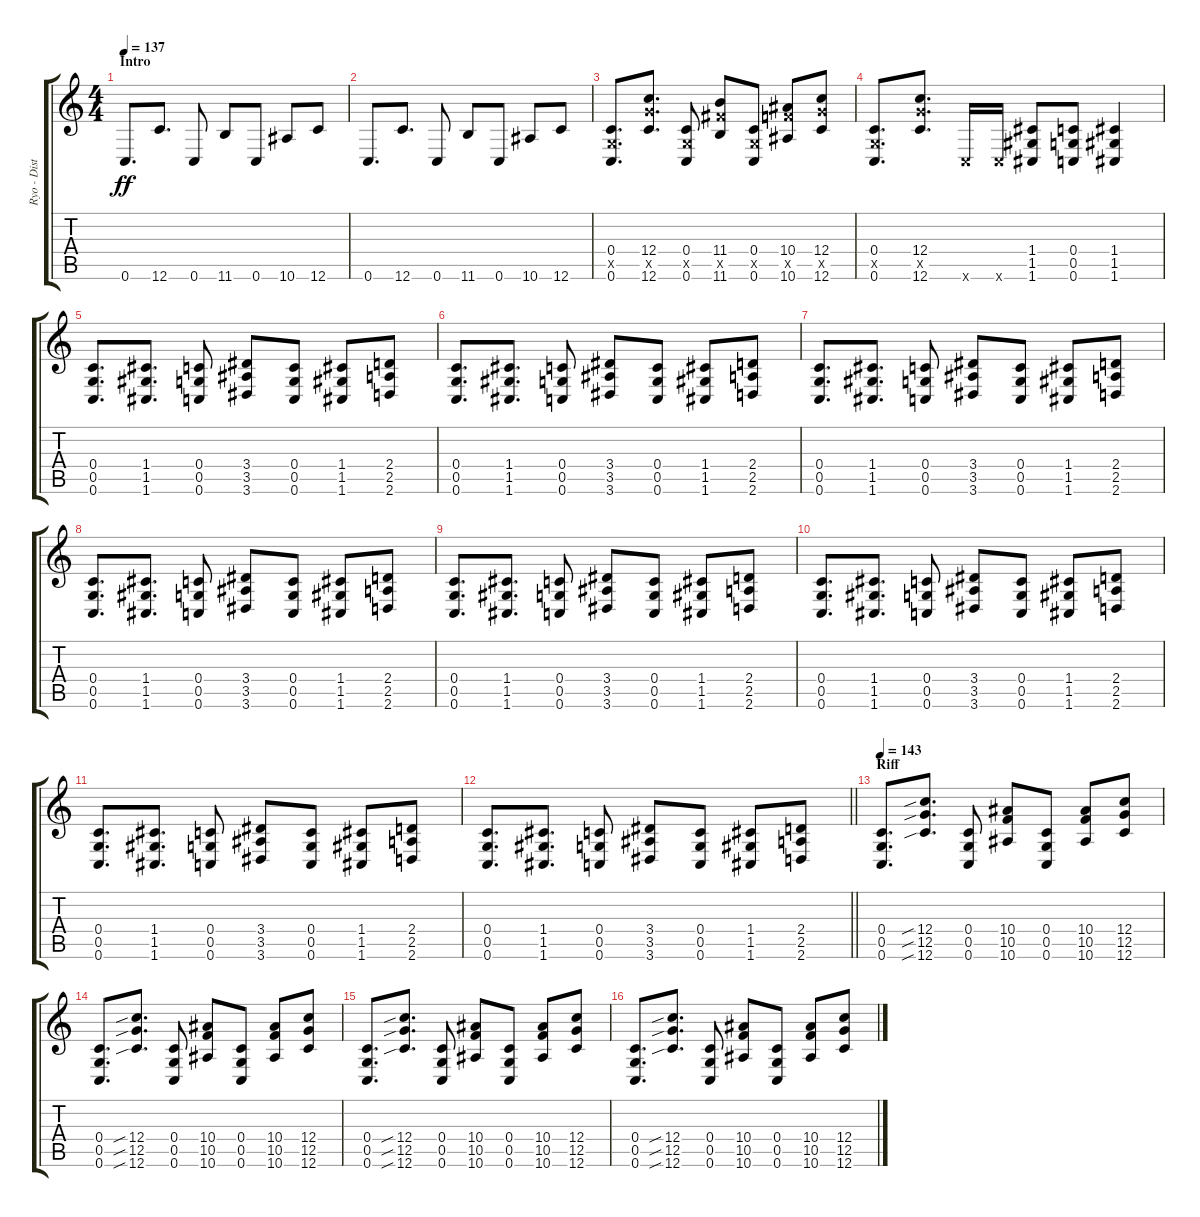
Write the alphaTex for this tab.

\track ("Ryo - Distortion Guitar" "Ryo - Dist") {instrument distortionguitar}
\staff {score tabs}
\tuning (D4 A3 F3 C3 G2 C2) {hide}
\ts (4 4)
\section ("" "Intro")
\tempo 137
\clef g2
\ks c
0.6.8{d dy ff instrument distortionguitar} 12.6.8{d} 0.6.8 11.6.8 0.6.8 10.6.8 12.6.8 |
0.6.8{d} 12.6.8{d} 0.6.8 11.6.8 0.6.8 10.6.8 12.6.8 |
(0.4 0.5{x} 0.6).8{d} (12.4 12.5{x} 12.6).8{d} (0.4 0.5{x} 0.6).8 (11.4 11.5{x} 11.6).8 (0.4 0.5{x} 0.6).8 (10.4 10.5{x} 10.6).8 (12.4 12.5{x} 12.6).8 |
(0.4 0.5{x} 0.6).8{d} (12.4 12.5{x} 12.6).8{d} 0.6{x}.16 0.6{x}.16 (1.4 1.5 1.6).8 (0.4 0.5 0.6).8 (1.4 1.5 1.6).4 |
(0.4 0.5 0.6).8{d} (1.4 1.5 1.6).8{d} (0.4 0.5 0.6).8 (3.4 3.5 3.6).8 (0.4 0.5 0.6).8 (1.4 1.5 1.6).8 (2.4 2.5 2.6).8 |
(0.4 0.5 0.6).8{d} (1.4 1.5 1.6).8{d} (0.4 0.5 0.6).8 (3.4 3.5 3.6).8 (0.4 0.5 0.6).8 (1.4 1.5 1.6).8 (2.4 2.5 2.6).8 |
(0.4 0.5 0.6).8{d} (1.4 1.5 1.6).8{d} (0.4 0.5 0.6).8 (3.4 3.5 3.6).8 (0.4 0.5 0.6).8 (1.4 1.5 1.6).8 (2.4 2.5 2.6).8 |
(0.4 0.5 0.6).8{d} (1.4 1.5 1.6).8{d} (0.4 0.5 0.6).8 (3.4 3.5 3.6).8 (0.4 0.5 0.6).8 (1.4 1.5 1.6).8 (2.4 2.5 2.6).8 |
(0.4 0.5 0.6).8{d} (1.4 1.5 1.6).8{d} (0.4 0.5 0.6).8 (3.4 3.5 3.6).8 (0.4 0.5 0.6).8 (1.4 1.5 1.6).8 (2.4 2.5 2.6).8 |
(0.4 0.5 0.6).8{d} (1.4 1.5 1.6).8{d} (0.4 0.5 0.6).8 (3.4 3.5 3.6).8 (0.4 0.5 0.6).8 (1.4 1.5 1.6).8 (2.4 2.5 2.6).8 |
(0.4 0.5 0.6).8{d} (1.4 1.5 1.6).8{d} (0.4 0.5 0.6).8 (3.4 3.5 3.6).8 (0.4 0.5 0.6).8 (1.4 1.5 1.6).8 (2.4 2.5 2.6).8 |
\barLineRight lightlight
(0.4 0.5 0.6).8{d} (1.4 1.5 1.6).8{d} (0.4 0.5 0.6).8 (3.4 3.5 3.6).8 (0.4 0.5 0.6).8 (1.4 1.5 1.6).8 (2.4 2.5 2.6).8 |
\section ("" "Riff")
\tempo 143
(0.4 0.5 0.6).8{d} (12.4{sib} 12.5{sib} 12.6{sib}).8{d} (0.4 0.5 0.6).8 (10.4 10.5 10.6).8 (0.4 0.5 0.6).8 (10.4 10.5 10.6).8 (12.4 12.5 12.6).8 |
(0.4 0.5 0.6).8{d} (12.4{sib} 12.5{sib} 12.6{sib}).8{d} (0.4 0.5 0.6).8 (10.4 10.5 10.6).8 (0.4 0.5 0.6).8 (10.4 10.5 10.6).8 (12.4 12.5 12.6).8 |
(0.4 0.5 0.6).8{d} (12.4{sib} 12.5{sib} 12.6{sib}).8{d} (0.4 0.5 0.6).8 (10.4 10.5 10.6).8 (0.4 0.5 0.6).8 (10.4 10.5 10.6).8 (12.4 12.5 12.6).8 |
(0.4 0.5 0.6).8{d} (12.4{sib} 12.5{sib} 12.6{sib}).8{d} (0.4 0.5 0.6).8 (10.4 10.5 10.6).8 (0.4 0.5 0.6).8 (10.4 10.5 10.6).8 (12.4 12.5 12.6).8
